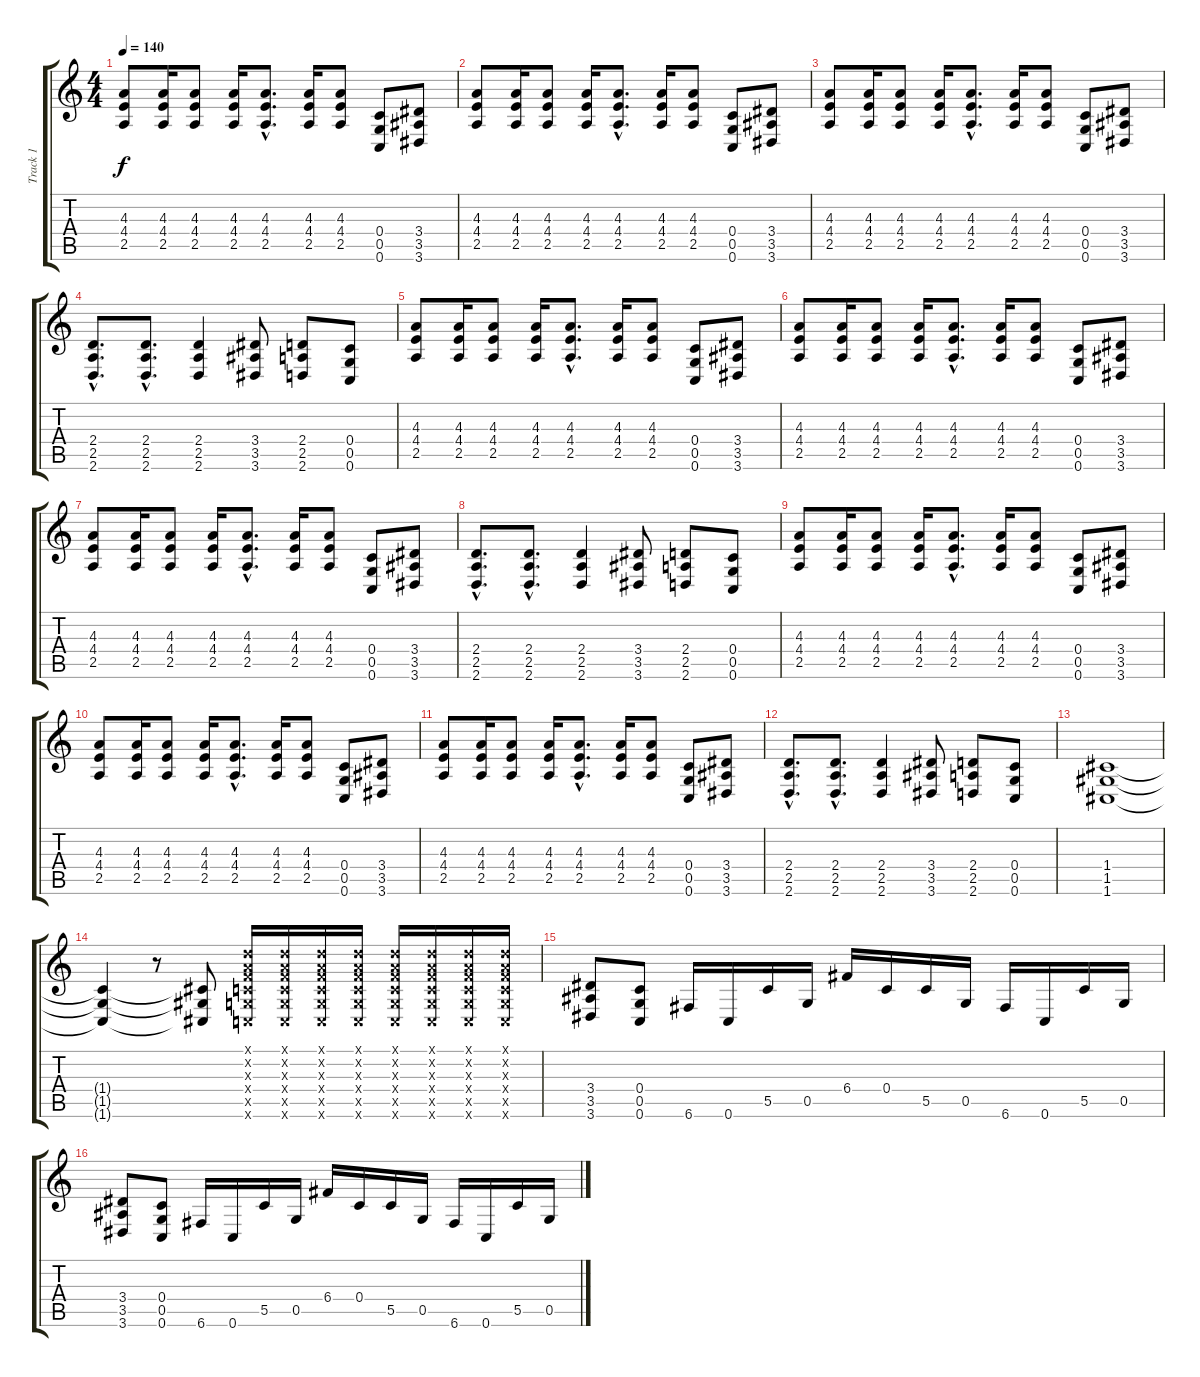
\track ("Track 1" "Track 1") {instrument distortionguitar}
\staff {score tabs}
\tuning (D4 A3 F3 C3 G2 C2) {hide}
\ts (4 4)
\tempo 140
\clef g2
\ks c
(4.3 4.4 2.5).8{dy f instrument distortionguitar} (4.3 4.4 2.5).16 (4.3 4.4 2.5).8 (4.3 4.4 2.5).16 (4.3{hac} 4.4{hac} 2.5{hac}).8{d} (4.3 4.4 2.5).16 (4.3 4.4 2.5).8 (0.4 0.5 0.6).8 (3.4 3.5 3.6).8 |
(4.3 4.4 2.5).8 (4.3 4.4 2.5).16 (4.3 4.4 2.5).8 (4.3 4.4 2.5).16 (4.3{hac} 4.4{hac} 2.5{hac}).8{d} (4.3 4.4 2.5).16 (4.3 4.4 2.5).8 (0.4 0.5 0.6).8 (3.4 3.5 3.6).8 |
(4.3 4.4 2.5).8 (4.3 4.4 2.5).16 (4.3 4.4 2.5).8 (4.3 4.4 2.5).16 (4.3{hac} 4.4{hac} 2.5{hac}).8{d} (4.3 4.4 2.5).16 (4.3 4.4 2.5).8 (0.4 0.5 0.6).8 (3.4 3.5 3.6).8 |
(2.4{hac} 2.5{hac} 2.6{hac}).8{d} (2.4{hac} 2.5{hac} 2.6{hac}).8{d} (2.4 2.5 2.6).4 (3.4 3.5 3.6).8 (2.4 2.5 2.6).8 (0.4 0.5 0.6).8 |
(4.3 4.4 2.5).8 (4.3 4.4 2.5).16 (4.3 4.4 2.5).8 (4.3 4.4 2.5).16 (4.3{hac} 4.4{hac} 2.5{hac}).8{d} (4.3 4.4 2.5).16 (4.3 4.4 2.5).8 (0.4 0.5 0.6).8 (3.4 3.5 3.6).8 |
(4.3 4.4 2.5).8 (4.3 4.4 2.5).16 (4.3 4.4 2.5).8 (4.3 4.4 2.5).16 (4.3{hac} 4.4{hac} 2.5{hac}).8{d} (4.3 4.4 2.5).16 (4.3 4.4 2.5).8 (0.4 0.5 0.6).8 (3.4 3.5 3.6).8 |
(4.3 4.4 2.5).8 (4.3 4.4 2.5).16 (4.3 4.4 2.5).8 (4.3 4.4 2.5).16 (4.3{hac} 4.4{hac} 2.5{hac}).8{d} (4.3 4.4 2.5).16 (4.3 4.4 2.5).8 (0.4 0.5 0.6).8 (3.4 3.5 3.6).8 |
(2.4{hac} 2.5{hac} 2.6{hac}).8{d} (2.4{hac} 2.5{hac} 2.6{hac}).8{d} (2.4 2.5 2.6).4 (3.4 3.5 3.6).8 (2.4 2.5 2.6).8 (0.4 0.5 0.6).8 |
(4.3 4.4 2.5).8 (4.3 4.4 2.5).16 (4.3 4.4 2.5).8 (4.3 4.4 2.5).16 (4.3{hac} 4.4{hac} 2.5{hac}).8{d} (4.3 4.4 2.5).16 (4.3 4.4 2.5).8 (0.4 0.5 0.6).8 (3.4 3.5 3.6).8 |
(4.3 4.4 2.5).8 (4.3 4.4 2.5).16 (4.3 4.4 2.5).8 (4.3 4.4 2.5).16 (4.3{hac} 4.4{hac} 2.5{hac}).8{d} (4.3 4.4 2.5).16 (4.3 4.4 2.5).8 (0.4 0.5 0.6).8 (3.4 3.5 3.6).8 |
(4.3 4.4 2.5).8 (4.3 4.4 2.5).16 (4.3 4.4 2.5).8 (4.3 4.4 2.5).16 (4.3{hac} 4.4{hac} 2.5{hac}).8{d} (4.3 4.4 2.5).16 (4.3 4.4 2.5).8 (0.4 0.5 0.6).8 (3.4 3.5 3.6).8 |
(2.4{hac} 2.5{hac} 2.6{hac}).8{d} (2.4{hac} 2.5{hac} 2.6{hac}).8{d} (2.4 2.5 2.6).4 (3.4 3.5 3.6).8 (2.4 2.5 2.6).8 (0.4 0.5 0.6).8 |
(1.4 1.5 1.6).1 |
(1.4{t} 1.5{t} 1.6{t}).4 r.8 (1.4{t} 1.5{t} 1.6{t}).8 (0.1{x} 0.2{x} 0.3{x} 0.4{x} 0.5{x} 0.6{x}).16 (0.1{x} 0.2{x} 0.3{x} 0.4{x} 0.5{x} 0.6{x}).16 (0.1{x} 0.2{x} 0.3{x} 0.4{x} 0.5{x} 0.6{x}).16 (0.1{x} 0.2{x} 0.3{x} 0.4{x} 0.5{x} 0.6{x}).16 (0.1{x} 0.2{x} 0.3{x} 0.4{x} 0.5{x} 0.6{x}).16 (0.1{x} 0.2{x} 0.3{x} 0.4{x} 0.5{x} 0.6{x}).16 (0.1{x} 0.2{x} 0.3{x} 0.4{x} 0.5{x} 0.6{x}).16 (0.1{x} 0.2{x} 0.3{x} 0.4{x} 0.5{x} 0.6{x}).16 |
(3.4 3.5 3.6).8 (0.4 0.5 0.6).8 6.6.16 0.6.16 5.5.16 0.5.16 6.4.16 0.4.16 5.5.16 0.5.16 6.6.16 0.6.16 5.5.16 0.5.16 |
(3.4 3.5 3.6).8 (0.4 0.5 0.6).8 6.6.16 0.6.16 5.5.16 0.5.16 6.4.16 0.4.16 5.5.16 0.5.16 6.6.16 0.6.16 5.5.16 0.5.16
